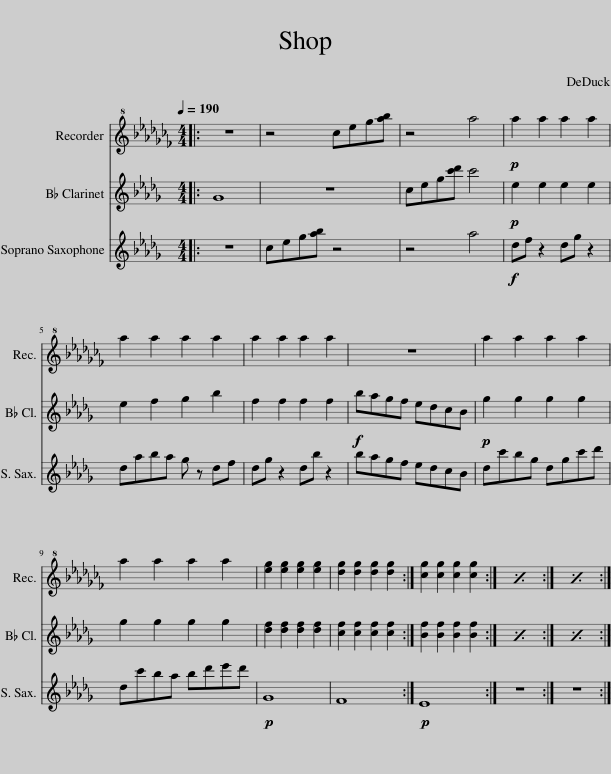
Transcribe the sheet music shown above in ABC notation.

X:1
%%score 1 2 3
L:1/8
Q:1/4=190
M:4/4
I:linebreak $
K:Cb
V:1 treble+8
V:2 treble transpose=-2
V:3 treble transpose=-2
V:1
|: z8 | z4 ceg[ab] | z4 a4 |!p! a2 a2 a2 a2 |$ a2 a2 a2 a2 | %5
 a2 a2 a2 a2 | z8 | a2 a2 a2 a2 |$ a2 a2 a2 a2 | [eg]2 [eg]2 [eg]2 [eg]2 | %10
 [dg]2 [dg]2 [dg]2 [dg]2 :| [cg]2 [cg]2 [cg]2 [cg]2 :| x8 :| x8 :| %14
V:2
[K:Db]|: G8 | z8 | ceg[c'd'] c'4 |!p! e2 e2 e2 e2 |$ e2 f2 g2 b2 | %5
 f2 f2 f2 f2 |!f! bagf edcB |!p! g2 g2 g2 g2 |$ g2 g2 g2 g2 | [df]2 [df]2 [df]2 [df]2 | %10
 [cf]2 [cf]2 [cf]2 [cf]2 :| [Bf]2 [Bf]2 [Bf]2 [Bf]2 :| x8 :| x8 :| %14
V:3
[K:Db]|: z8 | ceg[ab] z4 | z4 a4 |!f! df z2 dg z2 |$ daba g z df | %5
 dg z2 db z2 | bagf edcB | dc'bg dgc'd' |$ dc'ba bd'e'd' |!p! G8 | %10
 F8 :|!p! E8 :| z8 :| z8 :| %14
